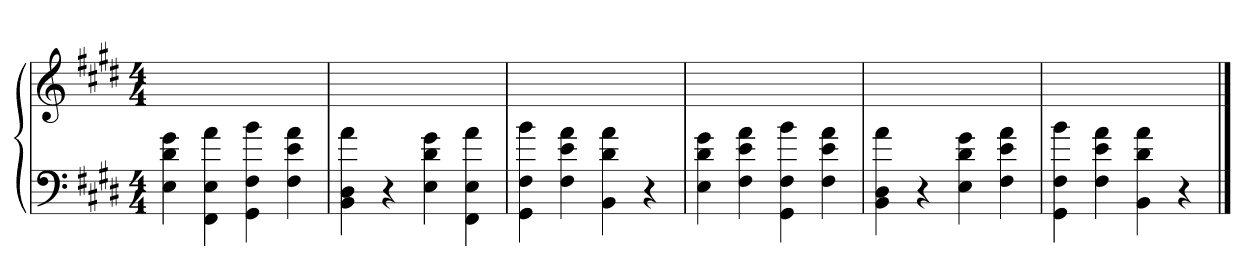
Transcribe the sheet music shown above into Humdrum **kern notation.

**kern	**kern
*part2	*part1
*staff2	*staff1
*clefF4	*clefG2
*k[f#c#g#d#]	*k[f#c#g#d#]
*E:	*E:
*M4/4	*M4/4
*MM60	*MM60
=1	=1
4E 4d# 4g#	1ryy
4FF# 4E 4a	.
4GG# 4F# 4b	.
4F# 4e 4a	.
=2	=2
4BB 4D# 4a	1ryy
4r	.
4E 4d# 4g#	.
4FF# 4E 4a	.
=3	=3
4GG# 4F# 4b	1ryy
4F# 4e 4a	.
4BB 4d# 4a	.
4r	.
=4	=4
4E 4d# 4g#	1ryy
4F# 4e 4a	.
4GG# 4F# 4b	.
4F# 4e 4a	.
=5	=5
4BB 4D# 4a	1ryy
4r	.
4E 4d# 4g#	.
4F# 4e 4a	.
=6	=6
4GG# 4F# 4b	1ryy
4F# 4e 4a	.
4BB 4d# 4a	.
4r	.
==	==
*-	*-
